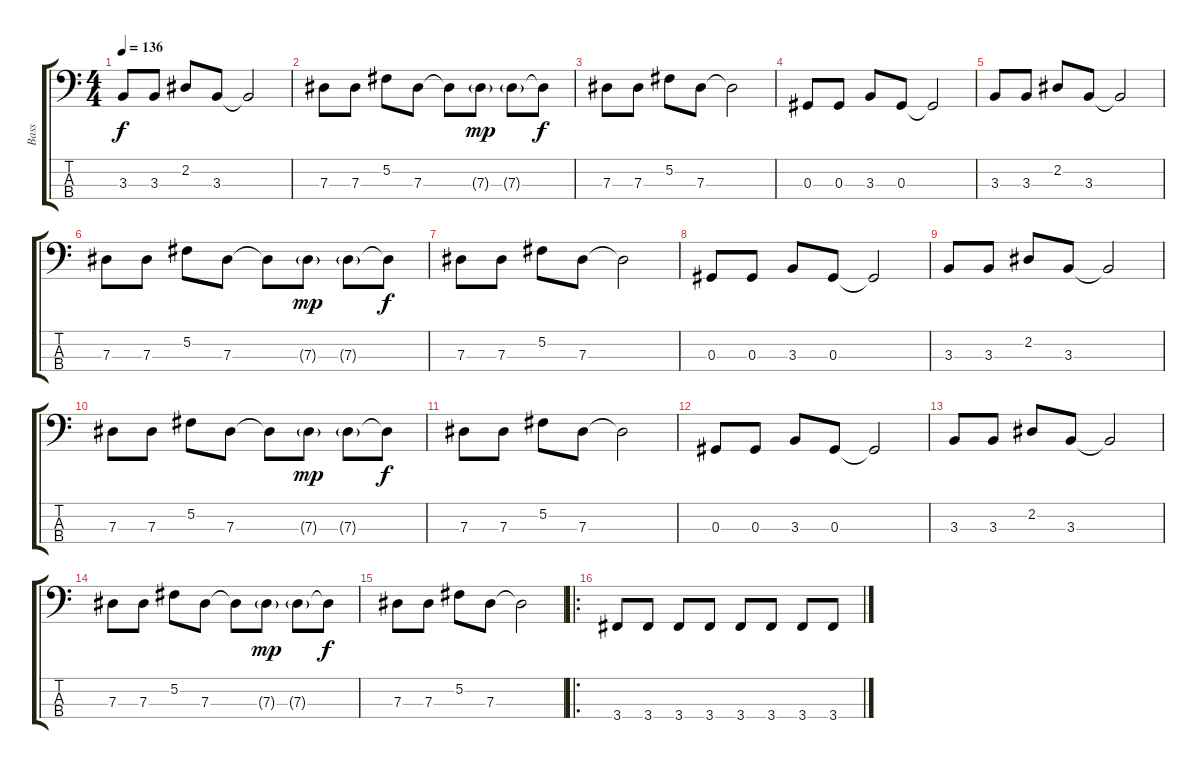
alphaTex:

\track ("Bass" "Bass") {instrument electricbasspick}
\staff {score tabs}
\tuning (Gb2 Db2 Ab1 Eb1) {hide}
\ts (4 4)
\tempo 136
\clef f4
\ks c
3.3.8{dy f} 3.3.8 2.2.8 3.3.8 3.3{t}.2 |
7.3.8 7.3.8 5.2.8 7.3.8 7.3{t}.8 7.3{g}.8{dy mp} 7.3{g}.8 7.3{t}.8{dy f} |
7.3.8 7.3.8 5.2.8 7.3.8 7.3{t}.2 |
0.3.8 0.3.8 3.3.8 0.3.8 0.3{t}.2 |
3.3.8 3.3.8 2.2.8 3.3.8 3.3{t}.2 |
7.3.8 7.3.8 5.2.8 7.3.8 7.3{t}.8 7.3{g}.8{dy mp} 7.3{g}.8 7.3{t}.8{dy f} |
7.3.8 7.3.8 5.2.8 7.3.8 7.3{t}.2 |
0.3.8 0.3.8 3.3.8 0.3.8 0.3{t}.2 |
3.3.8 3.3.8 2.2.8 3.3.8 3.3{t}.2 |
7.3.8 7.3.8 5.2.8 7.3.8 7.3{t}.8 7.3{g}.8{dy mp} 7.3{g}.8 7.3{t}.8{dy f} |
7.3.8 7.3.8 5.2.8 7.3.8 7.3{t}.2 |
0.3.8 0.3.8 3.3.8 0.3.8 0.3{t}.2 |
3.3.8 3.3.8 2.2.8 3.3.8 3.3{t}.2 |
7.3.8 7.3.8 5.2.8 7.3.8 7.3{t}.8 7.3{g}.8{dy mp} 7.3{g}.8 7.3{t}.8{dy f} |
7.3.8 7.3.8 5.2.8 7.3.8 7.3{t}.2 |
\ro
3.4.8 3.4.8 3.4.8 3.4.8 3.4.8 3.4.8 3.4.8 3.4.8
